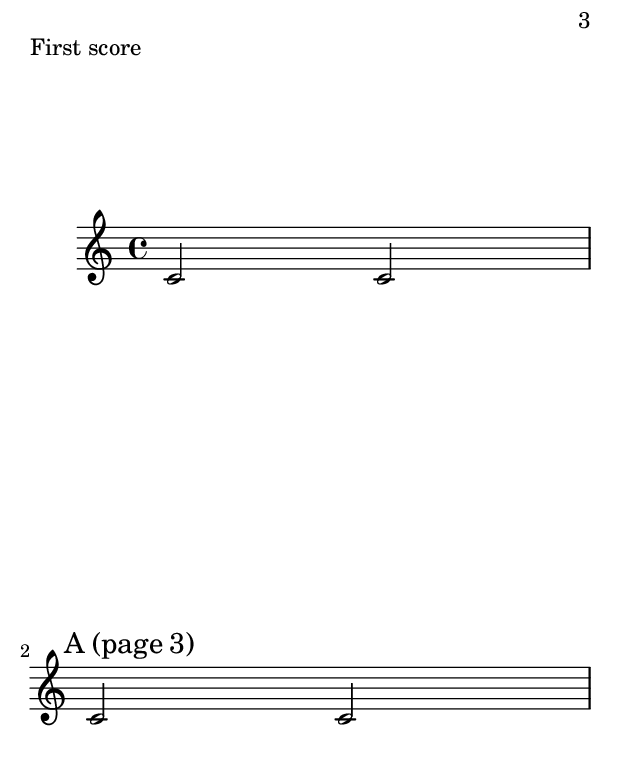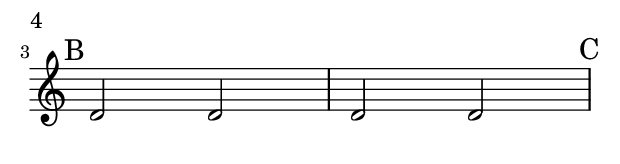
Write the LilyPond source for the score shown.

%% DO NOT EDIT this file manually; it is automatically
%% generated from LSR http://lsr.dsi.unimi.it
%% Make any changes in LSR itself, or in Documentation/snippets/new/ ,
%% and then run scripts/auxiliar/makelsr.py
%%
%% This file is in the public domain.
\version "2.14.2"

\header {
  lsrtags = "spacing"

%% Translation of GIT committish: 28097cf54698db364afeb75658e4c8e0e0ccd716
  texidocfr = "
Des références de page peuvent prendre place aussi bien dans la
musique qu'en tête de  partition, puis reprises dans un @emph{markup}.

"
  doctitlefr = "Référencement de page"

  texidoc = "
Page labels may be placed inside music or at top-level, and referred to
in markups.

"
  doctitle = "Page label"
} % begin verbatim


#(set-default-paper-size "a6")

#(define-markup-command (toc-line layout props label text)
  (symbol? markup?)
  (interpret-markup layout props
   (markup #:fill-line (text #:page-ref label "8" "?"))))

\book {
  \markup \huge \fill-line { \null Title Page \null }

  \pageBreak

  \label #'toc
  \markup \column {
    \large \fill-line { \null Table of contents \null }
    \toc-line #'toc "Table of contents"
    \toc-line #'firstScore "First Score"
    \toc-line #'markA "Mark A"
    \toc-line #'markB "Mark B"
    \toc-line #'markC "Mark C"
    \toc-line #'unknown "Unknown label"
  }

  \pageBreak

  \label #'firstScore
  \score {
    \new Staff \relative c' {
      c2 c
      \mark \markup {
        A (page \concat { \page-ref #'markA "0" "?" ) }
      } \label #'markA
      c2 c
      \pageBreak
      \mark "B" \label #'markB
      d2 d
      d2 d
      \once \override Score.RehearsalMark #'break-visibility =
        #begin-of-line-invisible
      \mark "C" \label #'markC
    }
    \header { piece = "First score" }
  }
}
